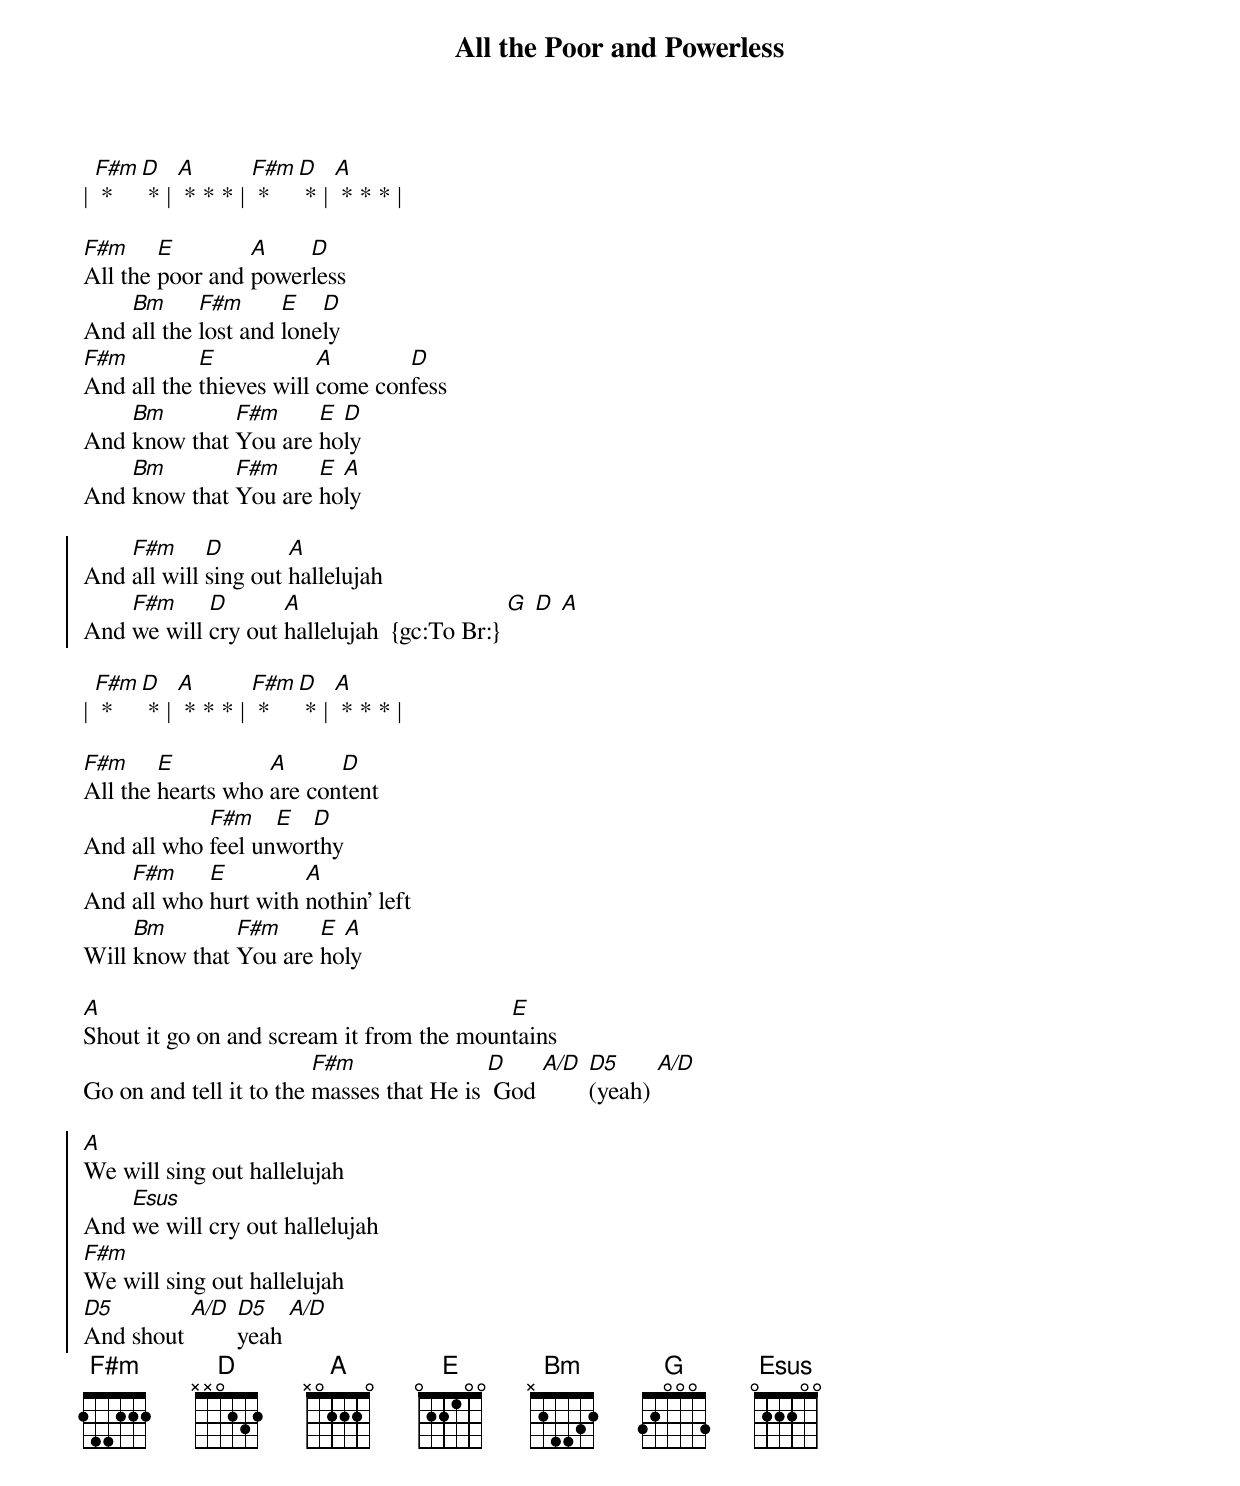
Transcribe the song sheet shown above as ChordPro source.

{title: All the Poor and Powerless}
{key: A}
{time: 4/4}
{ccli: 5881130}
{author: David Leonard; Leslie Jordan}
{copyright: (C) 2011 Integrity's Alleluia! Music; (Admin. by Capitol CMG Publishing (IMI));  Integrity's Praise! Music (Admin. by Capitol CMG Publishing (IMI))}

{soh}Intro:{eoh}
| [F#m] * [D] * | [A] * * * | [F#m] * [D] * | [A] * * * |

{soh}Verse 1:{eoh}
[F#m]All the [E]poor and [A]power[D]less
And [Bm]all the [F#m]lost and [E]lone[D]ly
[F#m]And all the [E]thieves will [A]come con[D]fess
And [Bm]know that [F#m]You are [E]ho[D]ly
And [Bm]know that [F#m]You are [E]ho[A]ly

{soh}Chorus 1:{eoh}
{soc}
And [F#m]all will [D]sing out [A]hallelujah
And [F#m]we will [D]cry out [A]hallelujah  {gc:To Br:} [G] [D] [A]
{eoc}

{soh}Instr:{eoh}
| [F#m] * [D] * | [A] * * * | [F#m] * [D] * | [A] * * * |

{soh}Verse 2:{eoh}
[F#m]All the [E]hearts who [A]are con[D]tent
And all who [F#m]feel un[E]wor[D]thy
And [F#m]all who [E]hurt with [A]nothin' left
Will [Bm]know that [F#m]You are [E]ho[A]ly

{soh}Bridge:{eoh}
{start_of_bridge}
[A]Shout it go on and scream it from the moun[E]tains
Go on and tell it to the [F#m]masses that He is [D] God [A/D] [D5](yeah) [A/D]
{end_of_bridge}

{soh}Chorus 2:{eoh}
{soc}
[A]We will sing out hallelujah
And [Esus]we will cry out hallelujah
[F#m]We will sing out hallelujah
[D5]And shout [A/D] [D5]yeah [A/D]
{eoc}
